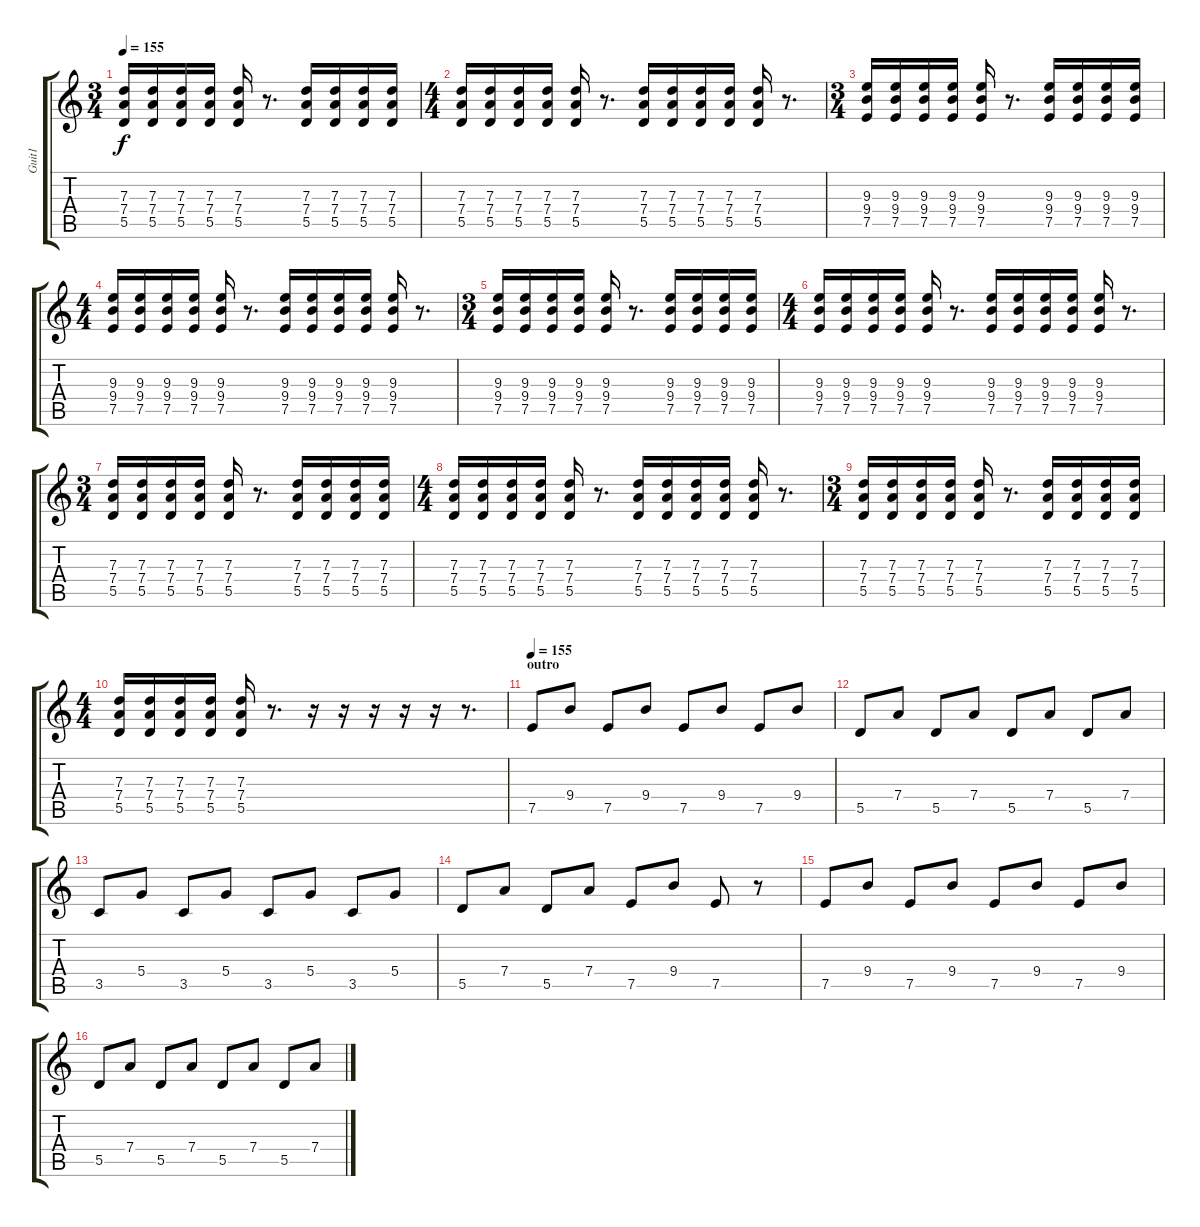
\track ("Guit1" "Guit1") {instrument acousticguitarnylon}
\staff {score tabs}
\tuning (E4 B3 G3 D3 A2 E2) {hide}
\ts (3 4)
\tempo 155
\clef g2
\ks c
(7.3 7.4 5.5).16{dy f} (7.3 7.4 5.5).16 (7.3 7.4 5.5).16 (7.3 7.4 5.5).16 (7.3 7.4 5.5).16 r.8{d} (7.3 7.4 5.5).16 (7.3 7.4 5.5).16 (7.3 7.4 5.5).16 (7.3 7.4 5.5).16 |
\ts (4 4)
(7.3 7.4 5.5).16 (7.3 7.4 5.5).16 (7.3 7.4 5.5).16 (7.3 7.4 5.5).16 (7.3 7.4 5.5).16 r.8{d} (7.3 7.4 5.5).16 (7.3 7.4 5.5).16 (7.3 7.4 5.5).16 (7.3 7.4 5.5).16 (7.3 7.4 5.5).16 r.8{d} |
\ts (3 4)
(9.3 9.4 7.5).16 (9.3 9.4 7.5).16 (9.3 9.4 7.5).16 (9.3 9.4 7.5).16 (9.3 9.4 7.5).16 r.8{d} (9.3 9.4 7.5).16 (9.3 9.4 7.5).16 (9.3 9.4 7.5).16 (9.3 9.4 7.5).16 |
\ts (4 4)
(9.3 9.4 7.5).16 (9.3 9.4 7.5).16 (9.3 9.4 7.5).16 (9.3 9.4 7.5).16 (9.3 9.4 7.5).16 r.8{d} (9.3 9.4 7.5).16 (9.3 9.4 7.5).16 (9.3 9.4 7.5).16 (9.3 9.4 7.5).16 (9.3 9.4 7.5).16 r.8{d} |
\ts (3 4)
(9.3 9.4 7.5).16 (9.3 9.4 7.5).16 (9.3 9.4 7.5).16 (9.3 9.4 7.5).16 (9.3 9.4 7.5).16 r.8{d} (9.3 9.4 7.5).16 (9.3 9.4 7.5).16 (9.3 9.4 7.5).16 (9.3 9.4 7.5).16 |
\ts (4 4)
(9.3 9.4 7.5).16 (9.3 9.4 7.5).16 (9.3 9.4 7.5).16 (9.3 9.4 7.5).16 (9.3 9.4 7.5).16 r.8{d} (9.3 9.4 7.5).16 (9.3 9.4 7.5).16 (9.3 9.4 7.5).16 (9.3 9.4 7.5).16 (9.3 9.4 7.5).16 r.8{d} |
\ts (3 4)
(7.3 7.4 5.5).16 (7.3 7.4 5.5).16 (7.3 7.4 5.5).16 (7.3 7.4 5.5).16 (7.3 7.4 5.5).16 r.8{d} (7.3 7.4 5.5).16 (7.3 7.4 5.5).16 (7.3 7.4 5.5).16 (7.3 7.4 5.5).16 |
\ts (4 4)
(7.3 7.4 5.5).16 (7.3 7.4 5.5).16 (7.3 7.4 5.5).16 (7.3 7.4 5.5).16 (7.3 7.4 5.5).16 r.8{d} (7.3 7.4 5.5).16 (7.3 7.4 5.5).16 (7.3 7.4 5.5).16 (7.3 7.4 5.5).16 (7.3 7.4 5.5).16 r.8{d} |
\ts (3 4)
(7.3 7.4 5.5).16 (7.3 7.4 5.5).16 (7.3 7.4 5.5).16 (7.3 7.4 5.5).16 (7.3 7.4 5.5).16 r.8{d} (7.3 7.4 5.5).16 (7.3 7.4 5.5).16 (7.3 7.4 5.5).16 (7.3 7.4 5.5).16 |
\ts (4 4)
(7.3 7.4 5.5).16 (7.3 7.4 5.5).16 (7.3 7.4 5.5).16 (7.3 7.4 5.5).16 (7.3 7.4 5.5).16 r.8{d} r.16 r.16 r.16 r.16 r.16 r.8{d} |
\section ("" "outro")
\tempo 155
7.5.8{volume 15 instrument acousticguitarnylon} 9.4.8 7.5.8 9.4.8 7.5.8 9.4.8 7.5.8 9.4.8 |
5.5.8 7.4.8 5.5.8 7.4.8 5.5.8 7.4.8 5.5.8 7.4.8 |
3.5.8 5.4.8 3.5.8 5.4.8 3.5.8 5.4.8 3.5.8 5.4.8 |
5.5.8 7.4.8 5.5.8 7.4.8 7.5.8 9.4.8 7.5.8 r.8 |
7.5.8 9.4.8 7.5.8 9.4.8 7.5.8 9.4.8 7.5.8 9.4.8 |
5.5.8 7.4.8 5.5.8 7.4.8 5.5.8 7.4.8 5.5.8 7.4.8
